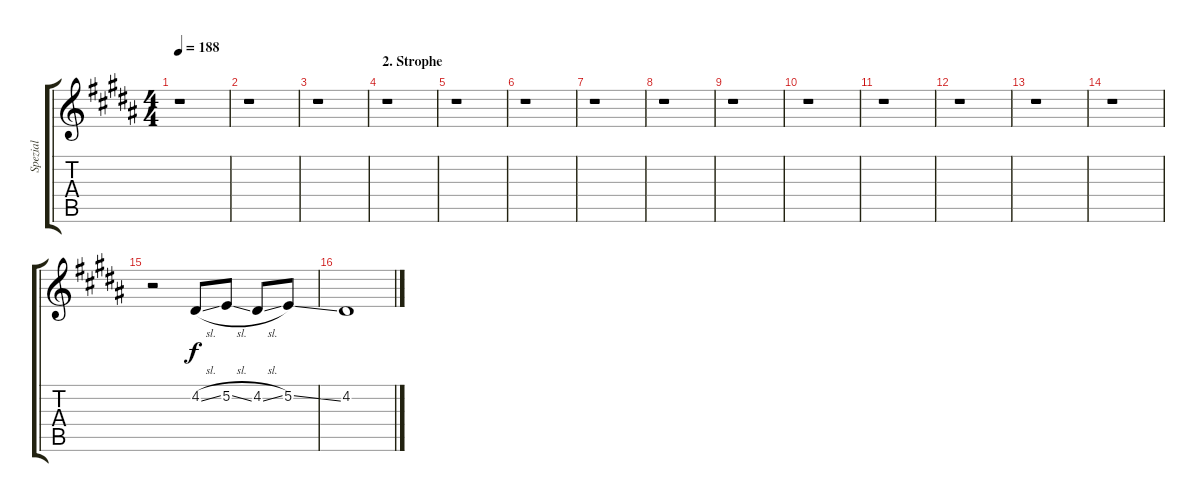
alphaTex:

\track ("Spezial" "Spezial") {instrument lead6voice}
\staff {score tabs}
\tuning (E4 B3 G3 D3 A2 E2) {hide}
\ts (4 4)
\tempo 188
\clef g2
\ks b
r.1{dy f} |
r.1 |
r.1 |
\section ("" "2. Strophe")
r.1 |
r.1 |
r.1 |
r.1 |
r.1 |
r.1 |
r.1 |
r.1 |
r.1 |
r.1 |
r.1 |
r.2 4.2{sl}.8 5.2{sl}.8 4.2{sl}.8 5.2{ss}.8 |
4.2.1
